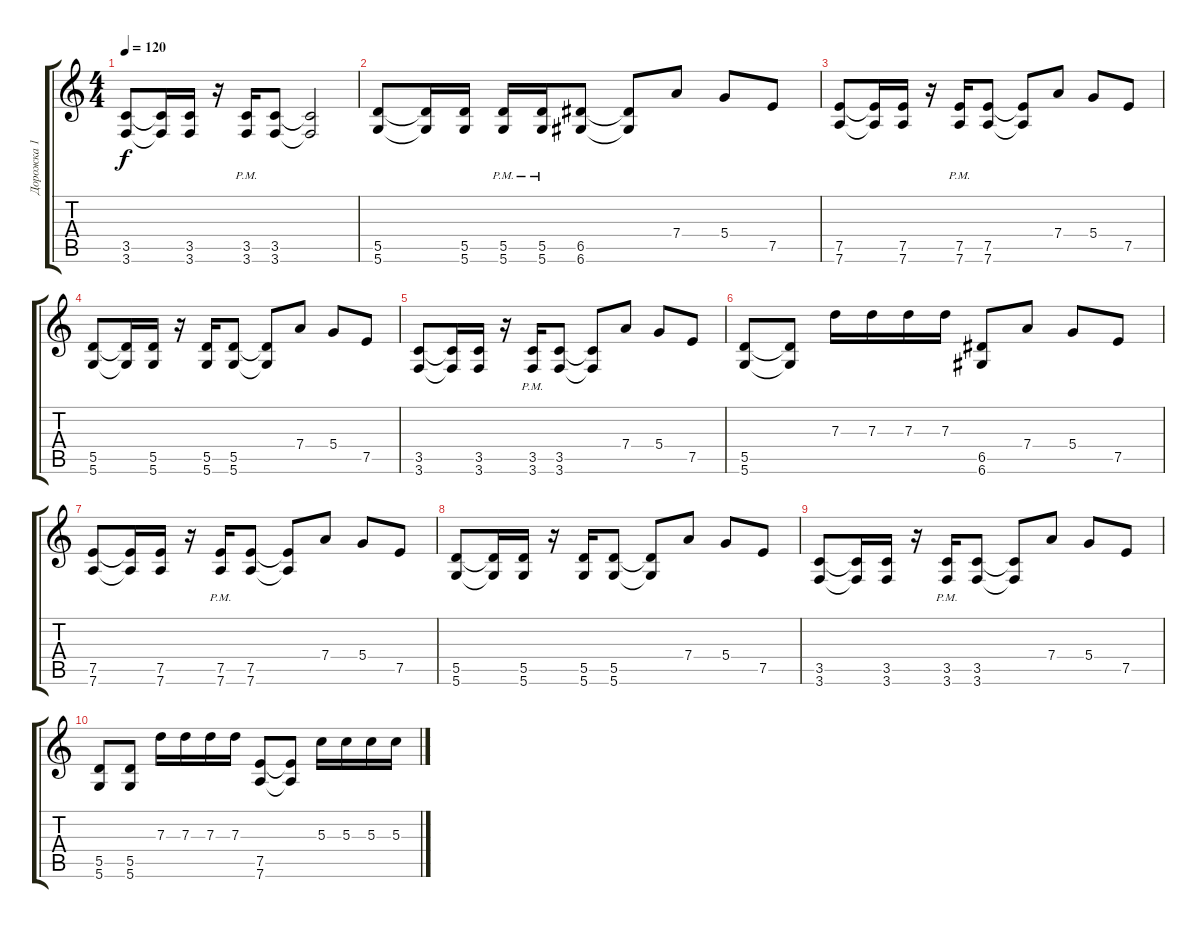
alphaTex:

\track ("Дорожка 1" "Дорожка 1") {instrument distortionguitar}
\staff {score tabs}
\tuning (E4 B3 G3 D3 A2 D2) {hide}
\ts (4 4)
\tempo 120
\clef g2
\ks c
(3.5 3.6).8{dy f} (3.5{t} 3.6{t}).16 (3.5 3.6).16 r.16 (3.5{pm} 3.6{pm}).16 (3.5 3.6).8 (3.5{t} 3.6{t}).2 |
(5.5 5.6).8 (5.5{t} 5.6{t}).16 (5.5 5.6).16 (5.5{pm} 5.6{pm}).16 (5.5{pm} 5.6{pm}).16 (6.5 6.6).8 (6.5{t} 6.6{t}).8 7.4.8 5.4.8 7.5.8 |
(7.5 7.6).8 (7.5{t} 7.6{t}).16 (7.5 7.6).16 r.16 (7.5{pm} 7.6).16 (7.5 7.6).8 (7.5{t} 7.6{t}).8 7.4.8 5.4.8 7.5.8 |
(5.5 5.6).8 (5.5{t} 5.6{t}).16 (5.5 5.6).16 r.16 (5.5 5.6).16 (5.5 5.6).8 (5.5{t} 5.6{t}).8 7.4.8 5.4.8 7.5.8 |
(3.5 3.6).8 (3.5{t} 3.6{t}).16 (3.5 3.6).16 r.16 (3.5{pm} 3.6{pm}).16 (3.5 3.6).8 (3.5{t} 3.6{t}).8 7.4.8 5.4.8 7.5.8 |
(5.5 5.6).8 (5.5{t} 5.6{t}).8 7.3.16 7.3.16 7.3.16 7.3.16 (6.5 6.6).8 7.4.8 5.4.8 7.5.8 |
(7.5 7.6).8 (7.5{t} 7.6{t}).16 (7.5 7.6).16 r.16 (7.5{pm} 7.6).16 (7.5 7.6).8 (7.5{t} 7.6{t}).8 7.4.8 5.4.8 7.5.8 |
(5.5 5.6).8 (5.5{t} 5.6{t}).16 (5.5 5.6).16 r.16 (5.5 5.6).16 (5.5 5.6).8 (5.5{t} 5.6{t}).8 7.4.8 5.4.8 7.5.8 |
(3.5 3.6).8 (3.5{t} 3.6{t}).16 (3.5 3.6).16 r.16 (3.5{pm} 3.6{pm}).16 (3.5 3.6).8 (3.5{t} 3.6{t}).8 7.4.8 5.4.8 7.5.8 |
(5.5 5.6).8 (5.5 5.6).8 7.3.16 7.3.16 7.3.16 7.3.16 (7.5 7.6).8 (7.5{t} 7.6{t}).8 5.3.16 5.3.16 5.3.16 5.3.16
